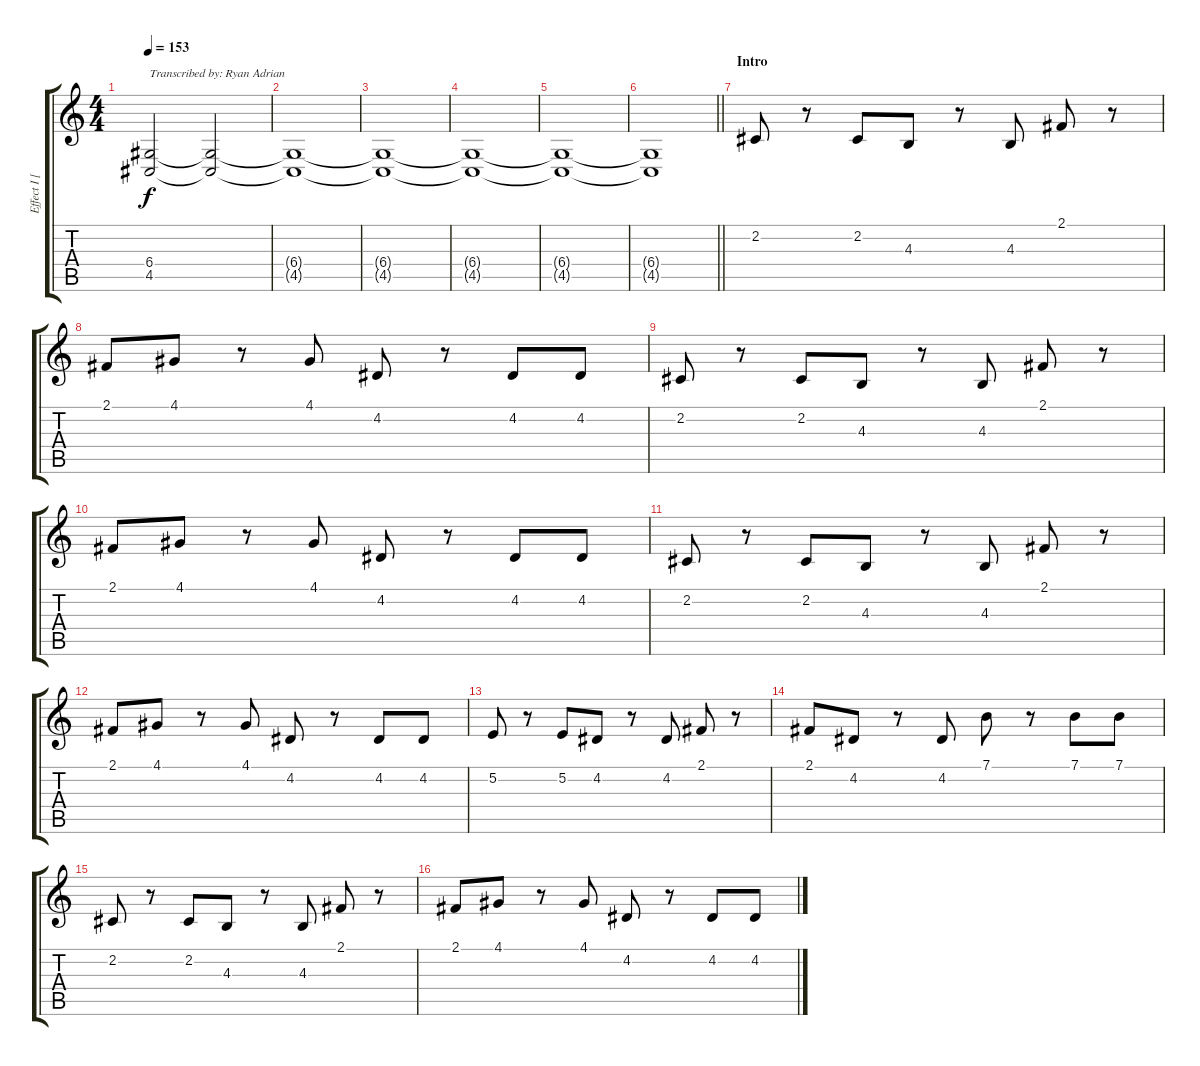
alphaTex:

\track ("Effect I [Captain]" "Effect I [") {instrument pad2warm}
\staff {score tabs}
\tuning (E4 B3 G3 D3 A2 E2) {hide}
\ts (4 4)
\tempo 153
\clef g2
\ks c
(6.4 4.5).2{txt "Transcribed by: Ryan Adrian" dy f volume 2 instrument pad3polysynth} (6.4{t} 4.5{t}).2{volume 16} |
(6.4{t} 4.5{t}).1 |
(6.4{t} 4.5{t}).1 |
(6.4{t} 4.5{t}).1 |
(6.4{t} 4.5{t}).1 |
\barLineRight lightlight
(6.4{t} 4.5{t}).1 |
\section ("" "Intro")
2.2.8{volume 6 instrument lead8bassandlead} r.8 2.2.8 4.3.8 r.8 4.3.8 2.1.8 r.8 |
2.1.8 4.1.8 r.8 4.1.8 4.2.8 r.8 4.2.8 4.2.8 |
2.2.8 r.8 2.2.8 4.3.8 r.8 4.3.8 2.1.8 r.8 |
2.1.8 4.1.8 r.8 4.1.8 4.2.8 r.8 4.2.8 4.2.8 |
2.2.8 r.8 2.2.8 4.3.8 r.8 4.3.8 2.1.8 r.8 |
2.1.8 4.1.8 r.8 4.1.8 4.2.8 r.8 4.2.8 4.2.8 |
5.2.8 r.8 5.2.8 4.2.8 r.8 4.2.8 2.1.8 r.8 |
2.1.8 4.2.8 r.8 4.2.8 7.1.8 r.8 7.1.8 7.1.8 |
2.2.8 r.8 2.2.8 4.3.8 r.8 4.3.8 2.1.8 r.8 |
2.1.8 4.1.8 r.8 4.1.8 4.2.8 r.8 4.2.8 4.2.8
